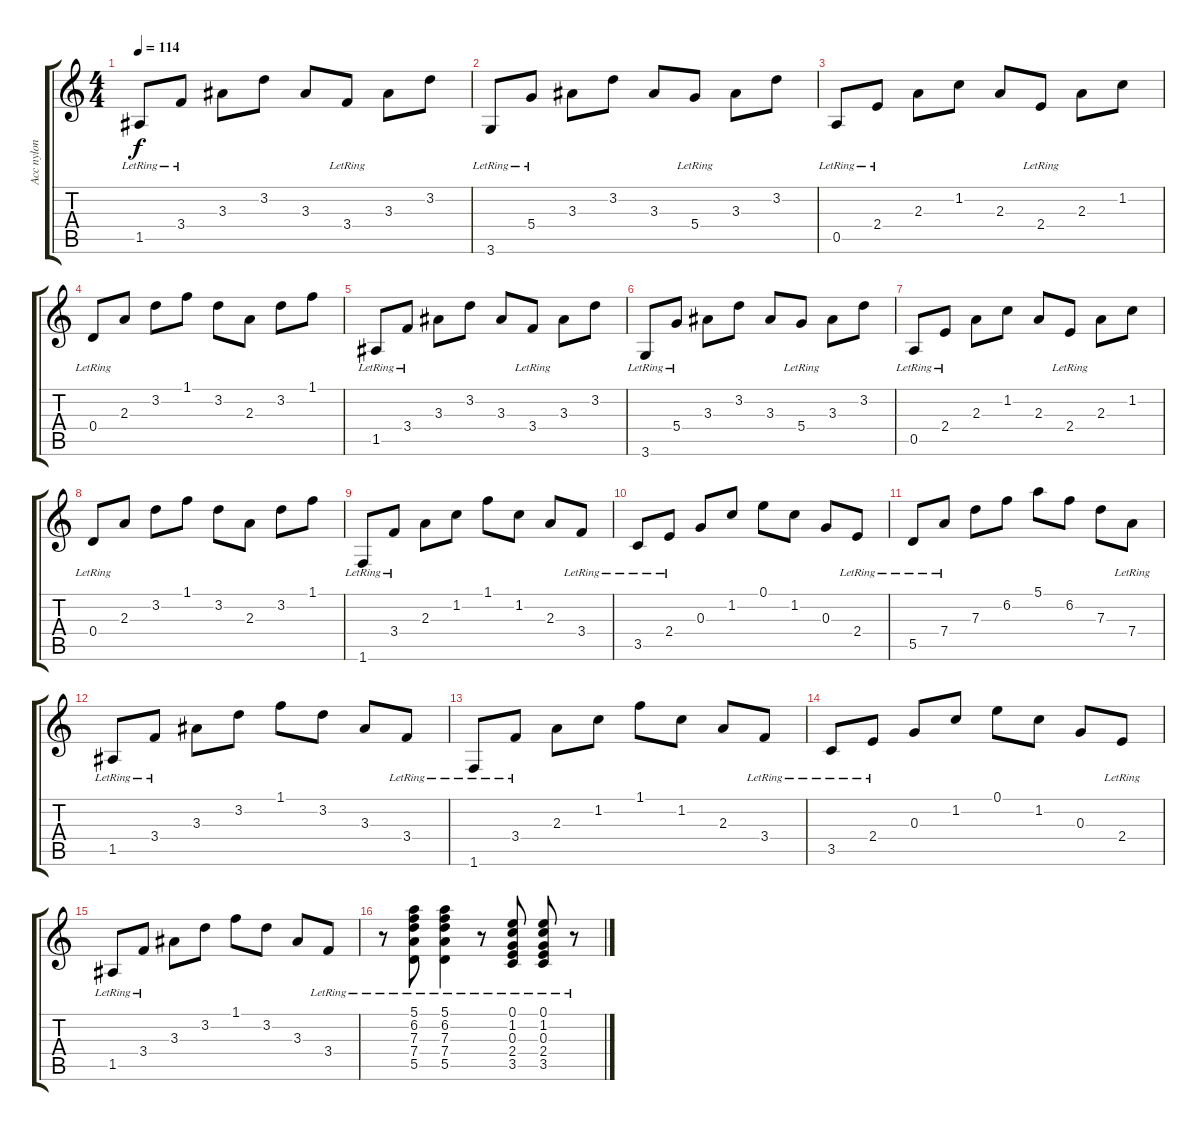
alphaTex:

\track ("Acc nylon" "Acc nylon") {instrument acousticguitarnylon}
\staff {score tabs}
\tuning (E4 B3 G3 D3 A2 E2) {hide}
\ts (4 4)
\tempo 114
\clef g2
\ks c
1.5{lr}.8{dy f} 3.4{lr}.8 3.3.8 3.2.8 3.3.8 3.4{lr}.8 3.3.8 3.2.8 |
3.6{lr}.8 5.4{lr}.8 3.3.8 3.2.8 3.3.8 5.4{lr}.8 3.3.8 3.2.8 |
0.5{lr}.8 2.4{lr}.8 2.3.8 1.2.8 2.3.8 2.4{lr}.8 2.3.8 1.2.8 |
0.4{lr}.8 2.3.8 3.2.8 1.1.8 3.2.8 2.3.8 3.2.8 1.1.8 |
1.5{lr}.8 3.4{lr}.8 3.3.8 3.2.8 3.3.8 3.4{lr}.8 3.3.8 3.2.8 |
3.6{lr}.8 5.4{lr}.8 3.3.8 3.2.8 3.3.8 5.4{lr}.8 3.3.8 3.2.8 |
0.5{lr}.8 2.4{lr}.8 2.3.8 1.2.8 2.3.8 2.4{lr}.8 2.3.8 1.2.8 |
0.4{lr}.8 2.3.8 3.2.8 1.1.8 3.2.8 2.3.8 3.2.8 1.1.8 |
1.6{lr}.8 3.4{lr}.8 2.3.8 1.2.8 1.1.8 1.2.8 2.3.8 3.4{lr}.8 |
3.5{lr}.8 2.4{lr}.8 0.3.8 1.2.8 0.1.8 1.2.8 0.3.8 2.4{lr}.8 |
5.5{lr}.8 7.4{lr}.8 7.3.8 6.2.8 5.1.8 6.2.8 7.3.8 7.4{lr}.8 |
1.5{lr}.8 3.4{lr}.8 3.3.8 3.2.8 1.1.8 3.2.8 3.3.8 3.4{lr}.8 |
1.6{lr}.8 3.4{lr}.8 2.3.8 1.2.8 1.1.8 1.2.8 2.3.8 3.4{lr}.8 |
3.5{lr}.8 2.4{lr}.8 0.3.8 1.2.8 0.1.8 1.2.8 0.3.8 2.4{lr}.8 |
1.5{lr}.8 3.4{lr}.8 3.3.8 3.2.8 1.1.8 3.2.8 3.3.8 3.4{lr}.8 |
r.8 (5.1 6.2 7.3 7.4{lr} 5.5{lr}).8 (5.1 6.2 7.3 7.4{lr} 5.5{lr}).4 r.8 (0.1 1.2 0.3 2.4{lr} 3.5{lr}).8 (0.1 1.2 0.3 2.4{lr} 3.5{lr}).8 r.8
